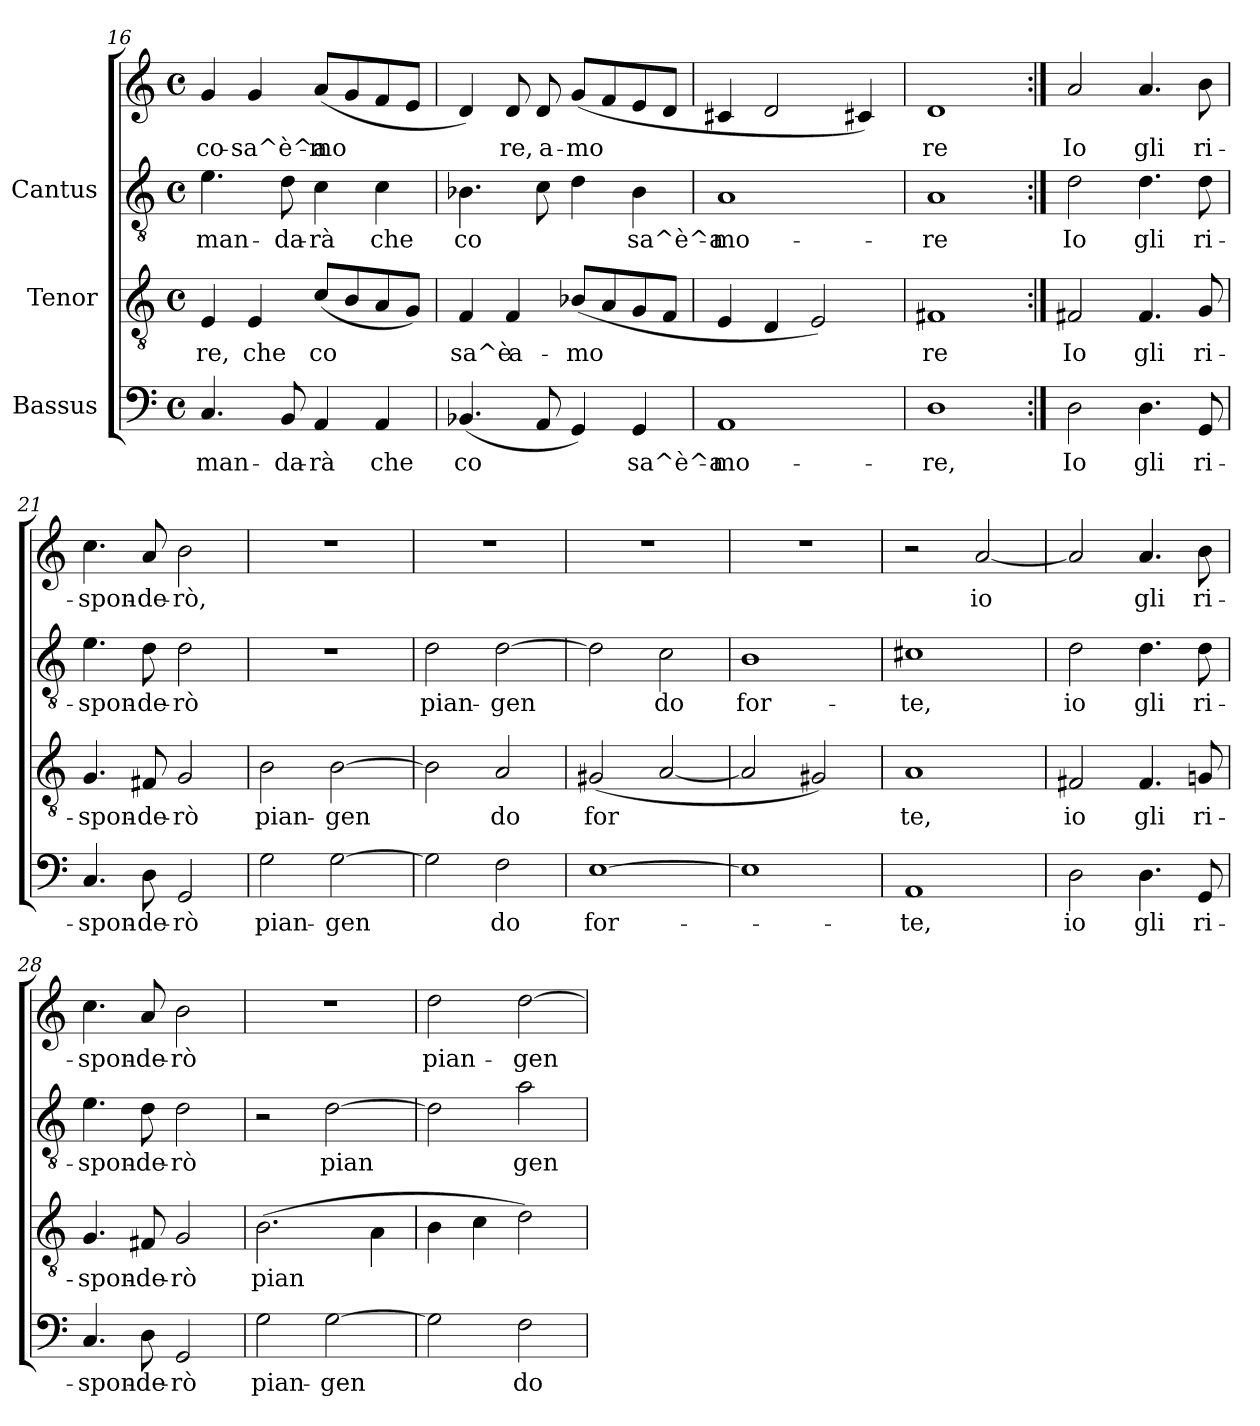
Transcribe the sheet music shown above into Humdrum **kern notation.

**kern	**text	**kern	**text	**kern	**text	**kern	**text
*part3	*part3	*part2	*part2	*part1	*part1	*part1	*part1
*staff4	*staff4	*staff3	*staff3	*staff2	*staff2	*staff1	*staff1
*I"Bassus	*	*I"Tenor	*	*I"Cantus	*	*	*
*clefF4	*	*clefGv2	*	*clefGv2	*	*clefG2	*
*M4/4	*	*M4/4	*	*M4/4	*	*M4/4	*
*met(c)	*	*met(c)	*	*met(c)	*	*met(c)	*
=16	=16	=16	=16	=16	=16	=16	=16
!	!LO:LY:b:cj	!	!LO:LY:b:cj	!	!LO:LY:b:cj	!	!LO:LY:b:cj
4.C/	-man-	4E/	-re,	4.e\	-man-	4g/	-co-
!	!	!	!LO:LY:b:cj	!	!	!	!LO:LY:b:cj
.	.	4E/	che	.	.	4g/	-sa^è^a-
!	!LO:LY:b:cj	!	!	!	!LO:LY:b:cj	!	!
8BB/	-da-	.	.	8d\	-da-	.	.
!	!LO:LY:b:cj	!	!LO:LY:b:cj	!	!LO:LY:b:cj	!	!LO:LY:b:cj
4AA/	-rà	(<8c/L	co-	4c\	-rà	(<8a/L	-mo-
!	!	!	!LO:LY:b:cj	!	!	!	!LO:LY:b:cj
.	.	8B/	--	.	.	8g/	--
!	!LO:LY:b:cj	!	!LO:LY:b:cj	!	!LO:LY:b:cj	!	!LO:LY:b:cj
4AA/	che	8A/	--	4c\	che	8f/	--
!	!	!	!LO:LY:b:cj	!	!	!	!LO:LY:b:cj
.	.	8G/J)	--	.	.	8e/J	--
!!LO:LB:g=z
=17	=17	=17	=17	=17	=17	=17	=17
!	!LO:LY:b:cj	!	!LO:LY:b:cj	!	!LO:LY:b:cj	!	!LO:LY:b:cj
(<4.BB-X/	co-	4F/	-sa^è	4.B-X\	-co-	4d/)	.
!	!	!	!LO:LY:b:cj	!	!	!	!LO:LY:b:cj
.	.	4F/	a-	.	.	8d/	re,
!	!LO:LY:b:cj	!	!	!	!LO:LY:b:cj	!	!LO:LY:b:cj
8AA/	-	.	.	8c\	-	8d/	a-
!	!LO:LY:b:cj	!	!LO:LY:b:cj	!	!LO:LY:b:cj	!	!LO:LY:b:cj
4GG/)	.	(<8B-X/L	-mo-	4d\	.	(<8g/L	-mo-
!	!	!	!LO:LY:b:cj	!	!	!	!LO:LY:b:cj
.	.	8A/	--	.	.	8f/	--
!	!LO:LY:b:cj	!	!LO:LY:b:cj	!	!LO:LY:b:cj	!	!LO:LY:b:cj
4GG/	sa^è^a-	8G/	--	4B-\	sa^è^a-	8e/	--
!	!	!	!LO:LY:b:cj	!	!	!	!LO:LY:b:cj
.	.	8F/J	--	.	.	8d/J	--
=18	=18	=18	=18	=18	=18	=18	=18
!	!LO:LY:b:cj	!	!	!	!LO:LY:b:cj	!	!
1AA	-mo-	4E/	.	1A	-mo-	4c#X/	.
.	.	4D/	.	.	.	2d/	.
.	.	2E/)	.	.	.	.	.
.	.	.	.	.	.	4c#X/)	.
=19	=19	=19	=19	=19	=19	=19	=19
!	!LO:LY:b:cj	!	!LO:LY:b:cj	!	!LO:LY:b:cj	!	!LO:LY:b:cj
1D	-re,	1F#X	-re	1A	re	1d	-re
=20:|!	=20:|!	=20:|!	=20:|!	=20:|!	=20:|!	=20:|!	=20:|!
!	!LO:LY:b:cj	!	!LO:LY:b:cj	!	!LO:LY:b:cj	!	!LO:LY:b:cj
2D\	Io	2F#X/	Io	2d\	-Io	2a/	Io
!	!LO:LY:b:cj	!	!LO:LY:b:cj	!	!LO:LY:b:cj	!	!LO:LY:b:cj
4.D\	gli	4.F#/	gli	4.d\	gli	4.a/	gli
!	!LO:LY:b:cj	!	!LO:LY:b:cj	!	!LO:LY:b:cj	!	!LO:LY:b:cj
8GG/	ri-	8G/	ri-	8d\	ri-	8b\	ri-
=21	=21	=21	=21	=21	=21	=21	=21
!	!LO:LY:b:cj	!	!LO:LY:b:cj	!	!LO:LY:b:cj	!	!LO:LY:b:cj
4.C/	-spon-	4.G/	-spon-	4.e\	spon-	4.cc\	-spon-
!	!LO:LY:b:cj	!	!LO:LY:b:cj	!	!LO:LY:b:cj	!	!LO:LY:b:cj
8D\	-de-	8F#X/	-de-	8d\	-de-	8a/	-de-
!	!LO:LY:b:cj	!	!LO:LY:b:cj	!	!LO:LY:b:cj	!	!LO:LY:b:cj
2GG/	-rò	2G/	-rò	2d\	-rò	2b\	-rò,
=22	=22	=22	=22	=22	=22	=22	=22
!	!LO:LY:b:cj	!	!LO:LY:b:cj	!	!	!	!
2G\	pian-	2B\	pian-	1r	.	1r	.
!	!LO:LY:b:cj	!	!LO:LY:b:cj	!	!	!	!
[>2G\	-gen-	[>2B\	-gen-	.	.	.	.
!!LO:LB:g=z
=23	=23	=23	=23	=23	=23	=23	=23
!	!LO:LY:b:cj	!	!LO:LY:b:cj	!	!LO:LY:b:cj	!	!
2G\]	-	2B\]	-	2d\	pian-	1r	.
!	!LO:LY:b:cj	!	!LO:LY:b:cj	!	!LO:LY:b:cj	!	!
2F\	do	2A/	do	[>2d\	-gen-	.	.
=24	=24	=24	=24	=24	=24	=24	=24
!	!LO:LY:b:cj	!	!LO:LY:b:cj	!	!LO:LY:b:cj	!	!
[>1E	for-	(<2G#X/	for-	2d\]	-	1r	.
!	!	!	!LO:LY:b:cj	!	!LO:LY:b:cj	!	!
.	.	[<2A/	--	2c\	do	.	.
=25	=25	=25	=25	=25	=25	=25	=25
!	!	!	!	!	!LO:LY:b:cj	!	!
1E]	.	2A/]	.	1B	for-	1r	.
.	.	2G#X/)	.	.	.	.	.
=26	=26	=26	=26	=26	=26	=26	=26
!	!LO:LY:b:cj	!	!LO:LY:b:cj	!	!LO:LY:b:cj	!	!
1AA	-te,	1A	-te,	1c#X	te,	2r	.
!	!	!	!	!	!	!	!LO:LY:b:cj
.	.	.	.	.	.	[<2a/	-io
=27	=27	=27	=27	=27	=27	=27	=27
!	!LO:LY:b:cj	!	!LO:LY:b:cj	!	!LO:LY:b:cj	!	!LO:LY:b:cj
2D\	io	2F#X/	io	2d\	-io	2a/]	.
!	!LO:LY:b:cj	!	!LO:LY:b:cj	!	!LO:LY:b:cj	!	!LO:LY:b:cj
4.D\	gli	4.F#/	gli	4.d\	gli	4.a/	gli
!	!LO:LY:b:cj	!	!LO:LY:b:cj	!	!LO:LY:b:cj	!	!LO:LY:b:cj
8GG/	ri-	8Gn/	ri-	8d\	ri-	8b\	ri-
=28	=28	=28	=28	=28	=28	=28	=28
!	!LO:LY:b:cj	!	!LO:LY:b:cj	!	!LO:LY:b:cj	!	!LO:LY:b:cj
4.C/	-spon-	4.G/	-spon-	4.e\	spon-	4.cc\	-spon-
!	!LO:LY:b:cj	!	!LO:LY:b:cj	!	!LO:LY:b:cj	!	!LO:LY:b:cj
8D\	-de-	8F#X/	-de-	8d\	-de-	8a/	-de-
!	!LO:LY:b:cj	!	!LO:LY:b:cj	!	!LO:LY:b:cj	!	!LO:LY:b:cj
2GG/	-rò	2G/	-rò	2d\	-rò	2b\	-rò
=29	=29	=29	=29	=29	=29	=29	=29
!	!LO:LY:b:cj	!	!LO:LY:b:cj	!	!	!	!
2G\	pian-	(>2.B\	pian-	2r	.	1r	.
!	!LO:LY:b:cj	!	!	!	!LO:LY:b:cj	!	!
[>2G\	-gen-	.	.	[>2d\	pian-	.	.
!	!	!	!LO:LY:b:cj	!	!	!	!
.	.	4A\	--	.	.	.	.
!!LO:LB:g=z
=30	=30	=30	=30	=30	=30	=30	=30
!	!LO:LY:b:cj	!	!	!	!LO:LY:b:cj	!	!LO:LY:b:cj
2G\]	-	4B\	.	2d\]	-	2dd\	-pian-
.	.	4c\	.	.	.	.	.
!	!LO:LY:b:cj	!	!	!	!LO:LY:b:cj	!	!LO:LY:b:cj
2F\	do	2d\)	.	2a\	gen-	[>2dd\	-gen-
=	=	=	=	=	=	=	=
*-	*-	*-	*-	*-	*-	*-	*-
